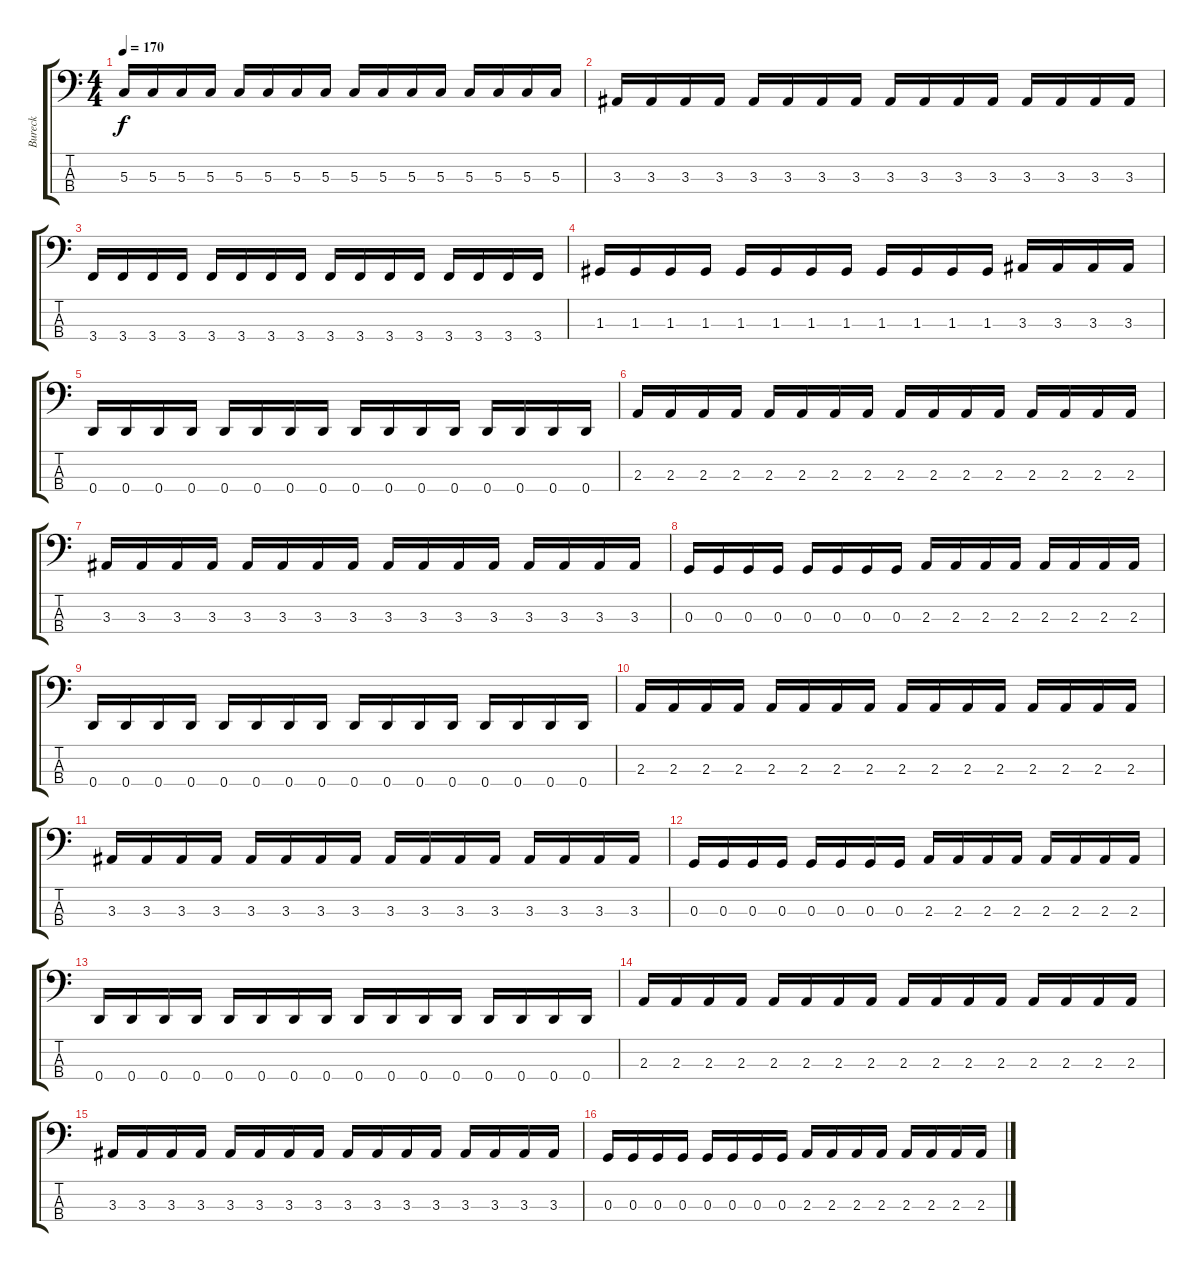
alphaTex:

\track ("Bureck" "Bureck") {instrument electricbassfinger}
\staff {score tabs}
\tuning (F2 C2 G1 D1) {hide}
\ts (4 4)
\tempo 170
\clef f4
\ks c
5.3.16{dy f} 5.3.16 5.3.16 5.3.16 5.3.16 5.3.16 5.3.16 5.3.16 5.3.16 5.3.16 5.3.16 5.3.16 5.3.16 5.3.16 5.3.16 5.3.16 |
3.3.16 3.3.16 3.3.16 3.3.16 3.3.16 3.3.16 3.3.16 3.3.16 3.3.16 3.3.16 3.3.16 3.3.16 3.3.16 3.3.16 3.3.16 3.3.16 |
3.4.16 3.4.16 3.4.16 3.4.16 3.4.16 3.4.16 3.4.16 3.4.16 3.4.16 3.4.16 3.4.16 3.4.16 3.4.16 3.4.16 3.4.16 3.4.16 |
1.3.16 1.3.16 1.3.16 1.3.16 1.3.16 1.3.16 1.3.16 1.3.16 1.3.16 1.3.16 1.3.16 1.3.16 3.3.16 3.3.16 3.3.16 3.3.16 |
0.4.16 0.4.16 0.4.16 0.4.16 0.4.16 0.4.16 0.4.16 0.4.16 0.4.16 0.4.16 0.4.16 0.4.16 0.4.16 0.4.16 0.4.16 0.4.16 |
2.3.16 2.3.16 2.3.16 2.3.16 2.3.16 2.3.16 2.3.16 2.3.16 2.3.16 2.3.16 2.3.16 2.3.16 2.3.16 2.3.16 2.3.16 2.3.16 |
3.3.16 3.3.16 3.3.16 3.3.16 3.3.16 3.3.16 3.3.16 3.3.16 3.3.16 3.3.16 3.3.16 3.3.16 3.3.16 3.3.16 3.3.16 3.3.16 |
0.3.16 0.3.16 0.3.16 0.3.16 0.3.16 0.3.16 0.3.16 0.3.16 2.3.16 2.3.16 2.3.16 2.3.16 2.3.16 2.3.16 2.3.16 2.3.16 |
0.4.16 0.4.16 0.4.16 0.4.16 0.4.16 0.4.16 0.4.16 0.4.16 0.4.16 0.4.16 0.4.16 0.4.16 0.4.16 0.4.16 0.4.16 0.4.16 |
2.3.16 2.3.16 2.3.16 2.3.16 2.3.16 2.3.16 2.3.16 2.3.16 2.3.16 2.3.16 2.3.16 2.3.16 2.3.16 2.3.16 2.3.16 2.3.16 |
3.3.16 3.3.16 3.3.16 3.3.16 3.3.16 3.3.16 3.3.16 3.3.16 3.3.16 3.3.16 3.3.16 3.3.16 3.3.16 3.3.16 3.3.16 3.3.16 |
0.3.16 0.3.16 0.3.16 0.3.16 0.3.16 0.3.16 0.3.16 0.3.16 2.3.16 2.3.16 2.3.16 2.3.16 2.3.16 2.3.16 2.3.16 2.3.16 |
0.4.16 0.4.16 0.4.16 0.4.16 0.4.16 0.4.16 0.4.16 0.4.16 0.4.16 0.4.16 0.4.16 0.4.16 0.4.16 0.4.16 0.4.16 0.4.16 |
2.3.16 2.3.16 2.3.16 2.3.16 2.3.16 2.3.16 2.3.16 2.3.16 2.3.16 2.3.16 2.3.16 2.3.16 2.3.16 2.3.16 2.3.16 2.3.16 |
3.3.16 3.3.16 3.3.16 3.3.16 3.3.16 3.3.16 3.3.16 3.3.16 3.3.16 3.3.16 3.3.16 3.3.16 3.3.16 3.3.16 3.3.16 3.3.16 |
0.3.16 0.3.16 0.3.16 0.3.16 0.3.16 0.3.16 0.3.16 0.3.16 2.3.16 2.3.16 2.3.16 2.3.16 2.3.16 2.3.16 2.3.16 2.3.16
